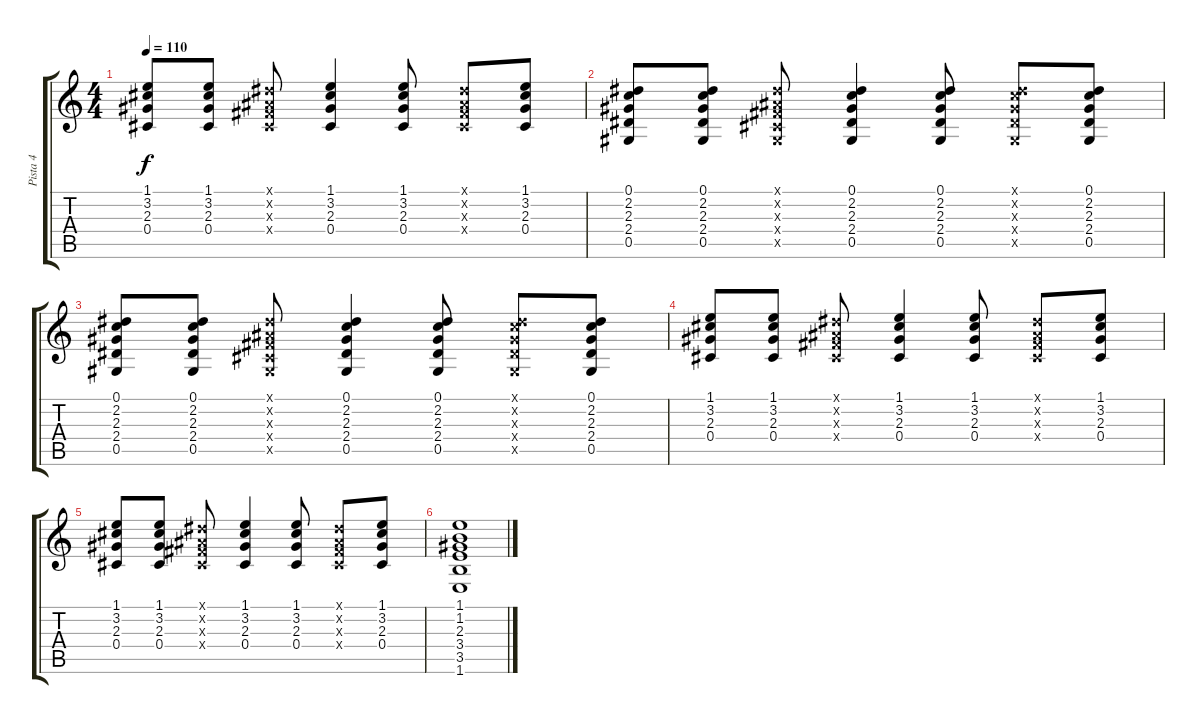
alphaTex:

\track ("Pista 4" "Pista 4") {instrument acousticguitarsteel}
\staff {score tabs}
\tuning (Eb4 Bb3 Gb3 Db3 Ab2 Eb2) {hide}
\ts (4 4)
\tempo 110
\clef g2
\ks c
(1.1 3.2 2.3 0.4).8{dy f} (1.1 3.2 2.3 0.4).8 (0.1{x} 0.2{x} 0.3{x} 0.4{x}).8 (1.1 3.2 2.3 0.4).4 (1.1 3.2 2.3 0.4).8 (0.1{x} 0.2{x} 0.3{x} 0.4{x}).8 (1.1 3.2 2.3 0.4).8 |
(0.1 2.2 2.3 2.4 0.5).8 (0.1 2.2 2.3 2.4 0.5).8 (0.1{x} 0.2{x} 0.3{x} 0.4{x} 0.5{x}).8 (0.1 2.2 2.3 2.4 0.5).4 (0.1 2.2 2.3 2.4 0.5).8 (0.1{x} 2.2{x} 2.3{x} 2.4{x} 0.5{x}).8 (0.1 2.2 2.3 2.4 0.5).8 |
(0.1 2.2 2.3 2.4 0.5).8 (0.1 2.2 2.3 2.4 0.5).8 (0.1{x} 0.2{x} 0.3{x} 0.4{x} 0.5{x}).8 (0.1 2.2 2.3 2.4 0.5).4 (0.1 2.2 2.3 2.4 0.5).8 (0.1{x} 2.2{x} 2.3{x} 2.4{x} 0.5{x}).8 (0.1 2.2 2.3 2.4 0.5).8 |
(1.1 3.2 2.3 0.4).8 (1.1 3.2 2.3 0.4).8 (0.1{x} 0.2{x} 0.3{x} 0.4{x}).8 (1.1 3.2 2.3 0.4).4 (1.1 3.2 2.3 0.4).8 (0.1{x} 0.2{x} 0.3{x} 0.4{x}).8 (1.1 3.2 2.3 0.4).8 |
(1.1 3.2 2.3 0.4).8 (1.1 3.2 2.3 0.4).8 (0.1{x} 0.2{x} 0.3{x} 0.4{x}).8 (1.1 3.2 2.3 0.4).4 (1.1 3.2 2.3 0.4).8 (0.1{x} 0.2{x} 0.3{x} 0.4{x}).8 (1.1 3.2 2.3 0.4).8 |
(1.1 1.2 2.3 3.4 3.5 1.6).1
